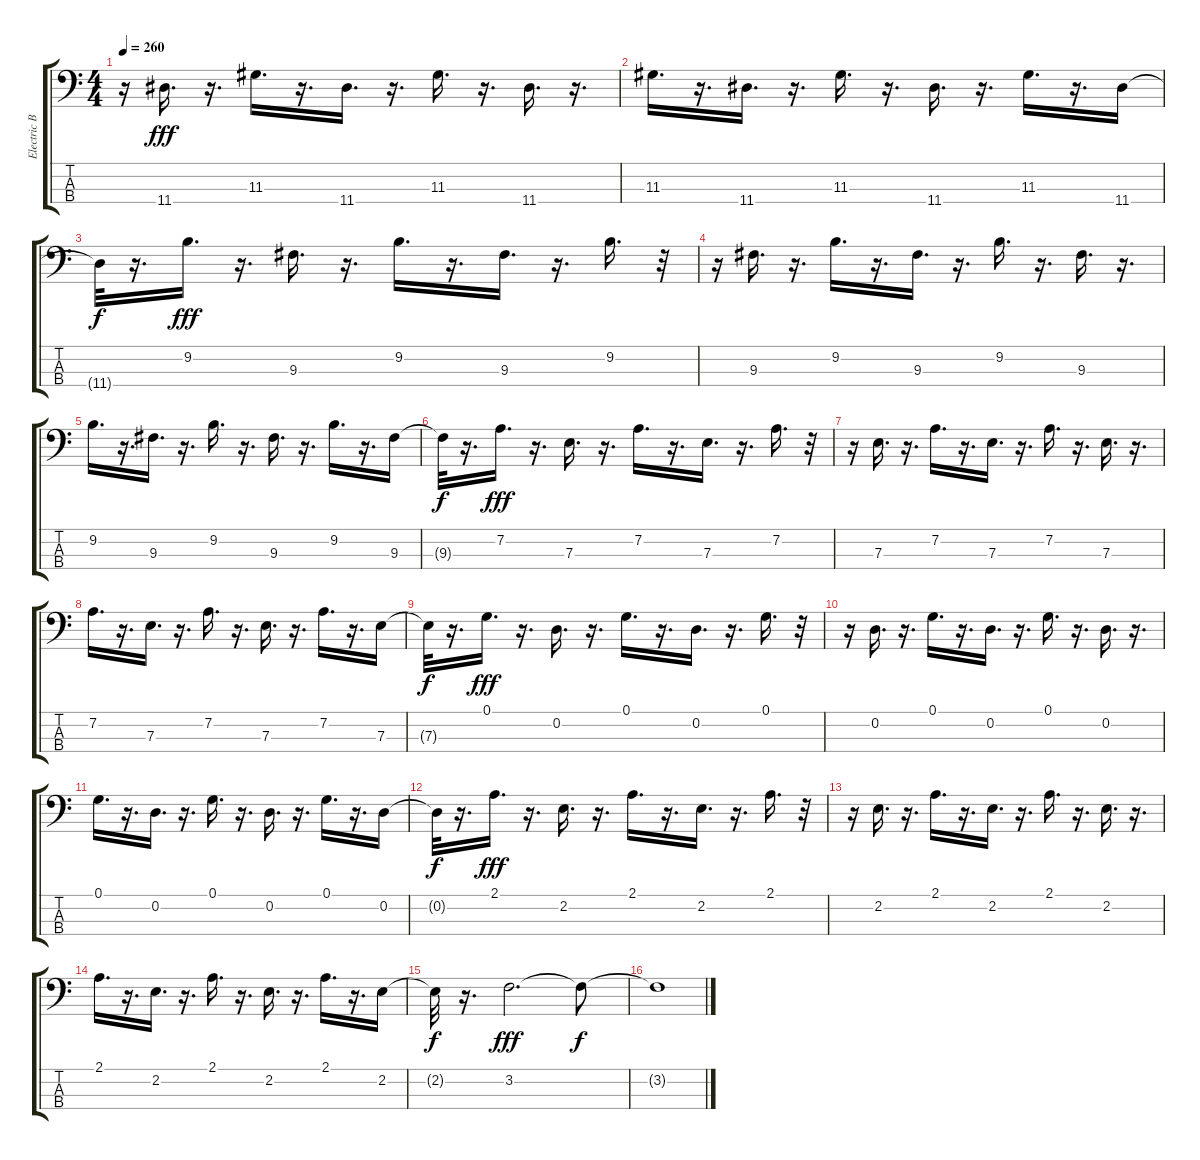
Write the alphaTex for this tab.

\track ("Electric Bass" "Electric B") {instrument electricbassfinger}
\staff {score tabs}
\tuning (G2 D2 A1 E1) {hide}
\ts (4 4)
\tempo 260
\clef f4
\ks c
r.16{dy fff} 11.4.16{d} r.16{d} 11.3.16{d} r.16{d} 11.4.16{d} r.16{d} 11.3.16{d} r.16{d} 11.4.16{d} r.16{d} |
11.3.16{d} r.16{d} 11.4.16{d} r.16{d} 11.3.16{d} r.16{d} 11.4.16{d} r.16{d} 11.3.16{d} r.16{d} 11.4.16 |
11.4{t}.32{dy f} r.16{d} 9.2.16{d dy fff} r.16{d} 9.3.16{d} r.16{d} 9.2.16{d} r.16{d} 9.3.16{d} r.16{d} 9.2.16{d} r.32 |
r.16 9.3.16{d} r.16{d} 9.2.16{d} r.16{d} 9.3.16{d} r.16{d} 9.2.16{d} r.16{d} 9.3.16{d} r.16{d} |
9.2.16{d} r.16{d} 9.3.16{d} r.16{d} 9.2.16{d} r.16{d} 9.3.16{d} r.16{d} 9.2.16{d} r.16{d} 9.3.16 |
9.3{t}.32{dy f} r.16{d} 7.2.16{d dy fff} r.16{d} 7.3.16{d} r.16{d} 7.2.16{d} r.16{d} 7.3.16{d} r.16{d} 7.2.16{d} r.32 |
r.16 7.3.16{d} r.16{d} 7.2.16{d} r.16{d} 7.3.16{d} r.16{d} 7.2.16{d} r.16{d} 7.3.16{d} r.16{d} |
7.2.16{d} r.16{d} 7.3.16{d} r.16{d} 7.2.16{d} r.16{d} 7.3.16{d} r.16{d} 7.2.16{d} r.16{d} 7.3.16 |
7.3{t}.32{dy f} r.16{d} 0.1.16{d dy fff} r.16{d} 0.2.16{d} r.16{d} 0.1.16{d} r.16{d} 0.2.16{d} r.16{d} 0.1.16{d} r.32 |
r.16 0.2.16{d} r.16{d} 0.1.16{d} r.16{d} 0.2.16{d} r.16{d} 0.1.16{d} r.16{d} 0.2.16{d} r.16{d} |
0.1.16{d} r.16{d} 0.2.16{d} r.16{d} 0.1.16{d} r.16{d} 0.2.16{d} r.16{d} 0.1.16{d} r.16{d} 0.2.16 |
0.2{t}.32{dy f} r.16{d} 2.1.16{d dy fff} r.16{d} 2.2.16{d} r.16{d} 2.1.16{d} r.16{d} 2.2.16{d} r.16{d} 2.1.16{d} r.32 |
r.16 2.2.16{d} r.16{d} 2.1.16{d} r.16{d} 2.2.16{d} r.16{d} 2.1.16{d} r.16{d} 2.2.16{d} r.16{d} |
2.1.16{d} r.16{d} 2.2.16{d} r.16{d} 2.1.16{d} r.16{d} 2.2.16{d} r.16{d} 2.1.16{d} r.16{d} 2.2.16 |
2.2{t}.32{dy f} r.16{d} 3.2.2{d dy fff} 3.2{t}.8{dy f} |
3.2{t}.1
